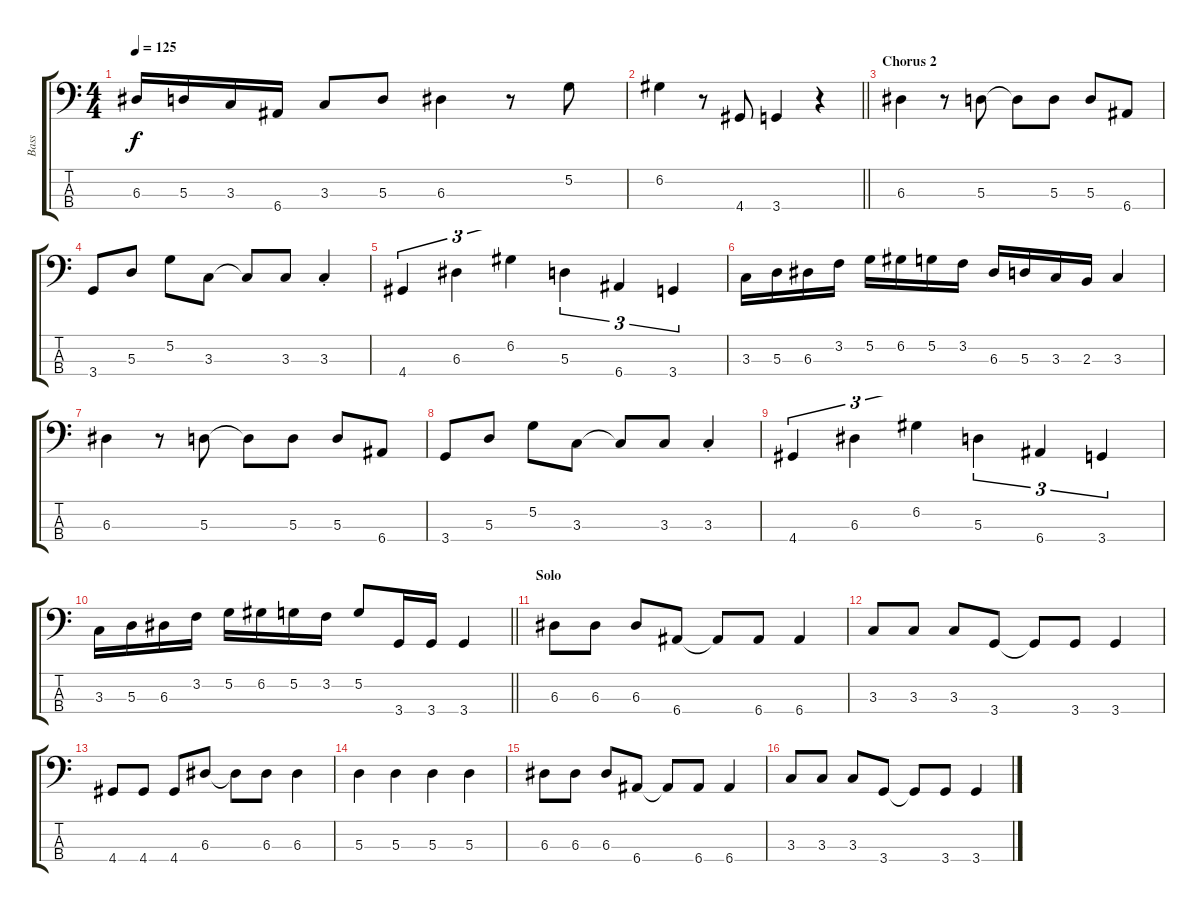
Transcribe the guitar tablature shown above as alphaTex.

\track ("Bass" "Bass") {instrument electricbassfinger}
\staff {score tabs}
\tuning (G2 D2 A1 E1) {hide}
\ts (4 4)
\tempo 125
\clef f4
\ks c
6.3.16{dy f} 5.3.16 3.3.16 6.4.16 3.3.8 5.3.8 6.3.4 r.8 5.2.8 |
\barLineRight lightlight
6.2.4 r.8 4.4.8 3.4.4 r.4 |
\section ("" "Chorus 2")
6.3.4 r.8 5.3.8 5.3{t}.8 5.3.8 5.3.8 6.4.8 |
3.4.8 5.3.8 5.2.8 3.3.8 3.3{t}.8 3.3.8 3.3{st}.4 |
4.4.4{tu (3 2)} 6.3.4{tu (3 2)} 6.2.4{tu (3 2)} 5.3.4{tu (3 2)} 6.4.4{tu (3 2)} 3.4.4{tu (3 2)} |
3.3.16 5.3.16 6.3.16 3.2.16 5.2.16 6.2.16 5.2.16 3.2.16 6.3.16 5.3.16 3.3.16 2.3.16 3.3.4 |
6.3.4 r.8 5.3.8 5.3{t}.8 5.3.8 5.3.8 6.4.8 |
3.4.8 5.3.8 5.2.8 3.3.8 3.3{t}.8 3.3.8 3.3{st}.4 |
4.4.4{tu (3 2)} 6.3.4{tu (3 2)} 6.2.4{tu (3 2)} 5.3.4{tu (3 2)} 6.4.4{tu (3 2)} 3.4.4{tu (3 2)} |
\barLineRight lightlight
3.3.16 5.3.16 6.3.16 3.2.16 5.2.16 6.2.16 5.2.16 3.2.16 5.2.8 3.4.16 3.4.16 3.4.4 |
\section ("" "Solo")
6.3.8 6.3.8 6.3.8 6.4.8 6.4{t}.8 6.4.8 6.4.4 |
3.3.8 3.3.8 3.3.8 3.4.8 3.4{t}.8 3.4.8 3.4.4 |
4.4.8 4.4.8 4.4.8 6.3.8 6.3{t}.8 6.3.8 6.3.4 |
5.3.4 5.3.4 5.3.4 5.3.4 |
6.3.8 6.3.8 6.3.8 6.4.8 6.4{t}.8 6.4.8 6.4.4 |
3.3.8 3.3.8 3.3.8 3.4.8 3.4{t}.8 3.4.8 3.4.4
